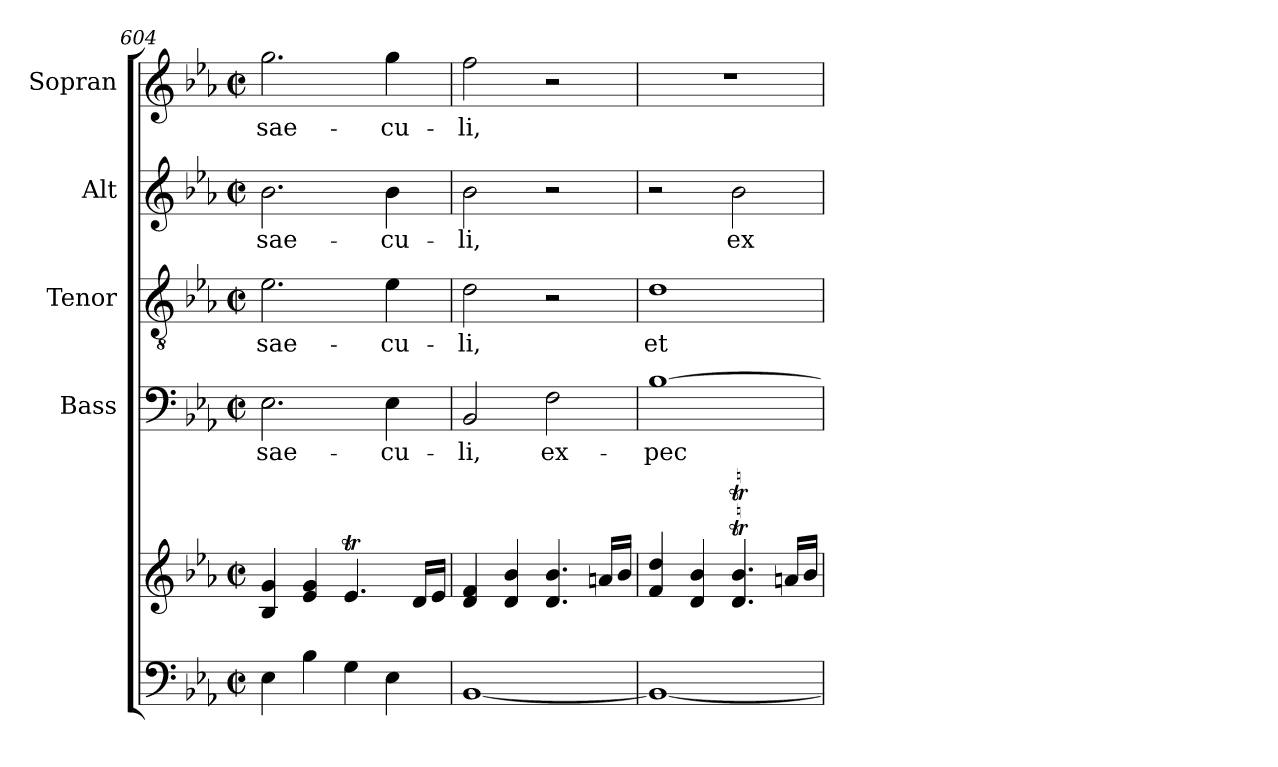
**kern	**kern	**kern	**text	**kern	**text	**kern	**text	**kern	**text
*part5	*part5	*part4	*part4	*part3	*part3	*part2	*part2	*part1	*part1
*staff6	*staff5	*staff4	*staff4	*staff3	*staff3	*staff2	*staff2	*staff1	*staff1
*	*	*I"Bass	*	*I"Tenor	*	*I"Alt	*	*I"Sopran	*
*	*	*I'B.	*	*I'T.	*	*I'A.	*	*I'S.	*
*clefF4	*clefG2	*clefF4	*	*clefGv2	*	*clefG2	*	*clefG2	*
*k[b-e-a-]	*k[b-e-a-]	*k[b-e-a-]	*	*k[b-e-a-]	*	*k[b-e-a-]	*	*k[b-e-a-]	*
*E-:	*E-:	*E-:	*	*E-:	*	*E-:	*	*E-:	*
*M2/2	*M2/2	*M2/2	*	*M2/2	*	*M2/2	*	*M2/2	*
*met(c|)	*met(c|)	*met(c|)	*	*met(c|)	*	*met(c|)	*	*met(c|)	*
=604	=604	=604	=604	=604	=604	=604	=604	=604	=604
!	!	!	!LO:LY:b	!	!LO:LY:b	!	!LO:LY:b	!	!LO:LY:b
4E-\	4B-/ 4g/	2.E-\	sae-	2.e-\	sae-	2.b-\	sae-	2.gg\	sae-
4B-\	4e-/ 4g/	.	.	.	.	.	.	.	.
4G\	4.e-T/	.	.	.	.	.	.	.	.
!	!	!	!LO:LY:b	!	!LO:LY:b	!	!LO:LY:b	!	!LO:LY:b
4E-\	.	4E-\	-cu-	4e-\	-cu-	4b-\	-cu-	4gg\	-cu-
.	16d/LL	.	.	.	.	.	.	.	.
.	16e-/JJ	.	.	.	.	.	.	.	.
=605	=605	=605	=605	=605	=605	=605	=605	=605	=605
!	!	!	!LO:LY:b	!	!LO:LY:b	!	!LO:LY:b	!	!LO:LY:b
[1BB-	4d/ 4f/	2BB-/	-li,	2d\	-li,	2b-\	-li,	2ff\	-li,
.	4d/ 4b-/	.	.	.	.	.	.	.	.
!	!	!	!LO:LY:b	!	!	!	!	!	!
.	4.d/ 4.b-/	2F\	ex-	2r	.	2r	.	2r	.
.	16an/LL	.	.	.	.	.	.	.	.
.	16b-/JJ	.	.	.	.	.	.	.	.
=606	=606	=606	=606	=606	=606	=606	=606	=606	=606
!	!	!	!LO:LY:b	!	!LO:LY:b	!	!	!	!
1BB-_	4f/ 4dd/	[1B-	-pec-	1d	et	2r	.	1r	.
.	4d/ 4b-/	.	.	.	.	.	.	.	.
!	!	!	!	!	!	!	!LO:LY:b	!	!
.	4.d/T 4.b-/T	.	.	.	.	2b-\	ex-	.	.
.	16an/LL	.	.	.	.	.	.	.	.
.	16b-/JJ	.	.	.	.	.	.	.	.
=	=	=	=	=	=	=	=	=	=
*-	*-	*-	*-	*-	*-	*-	*-	*-	*-
